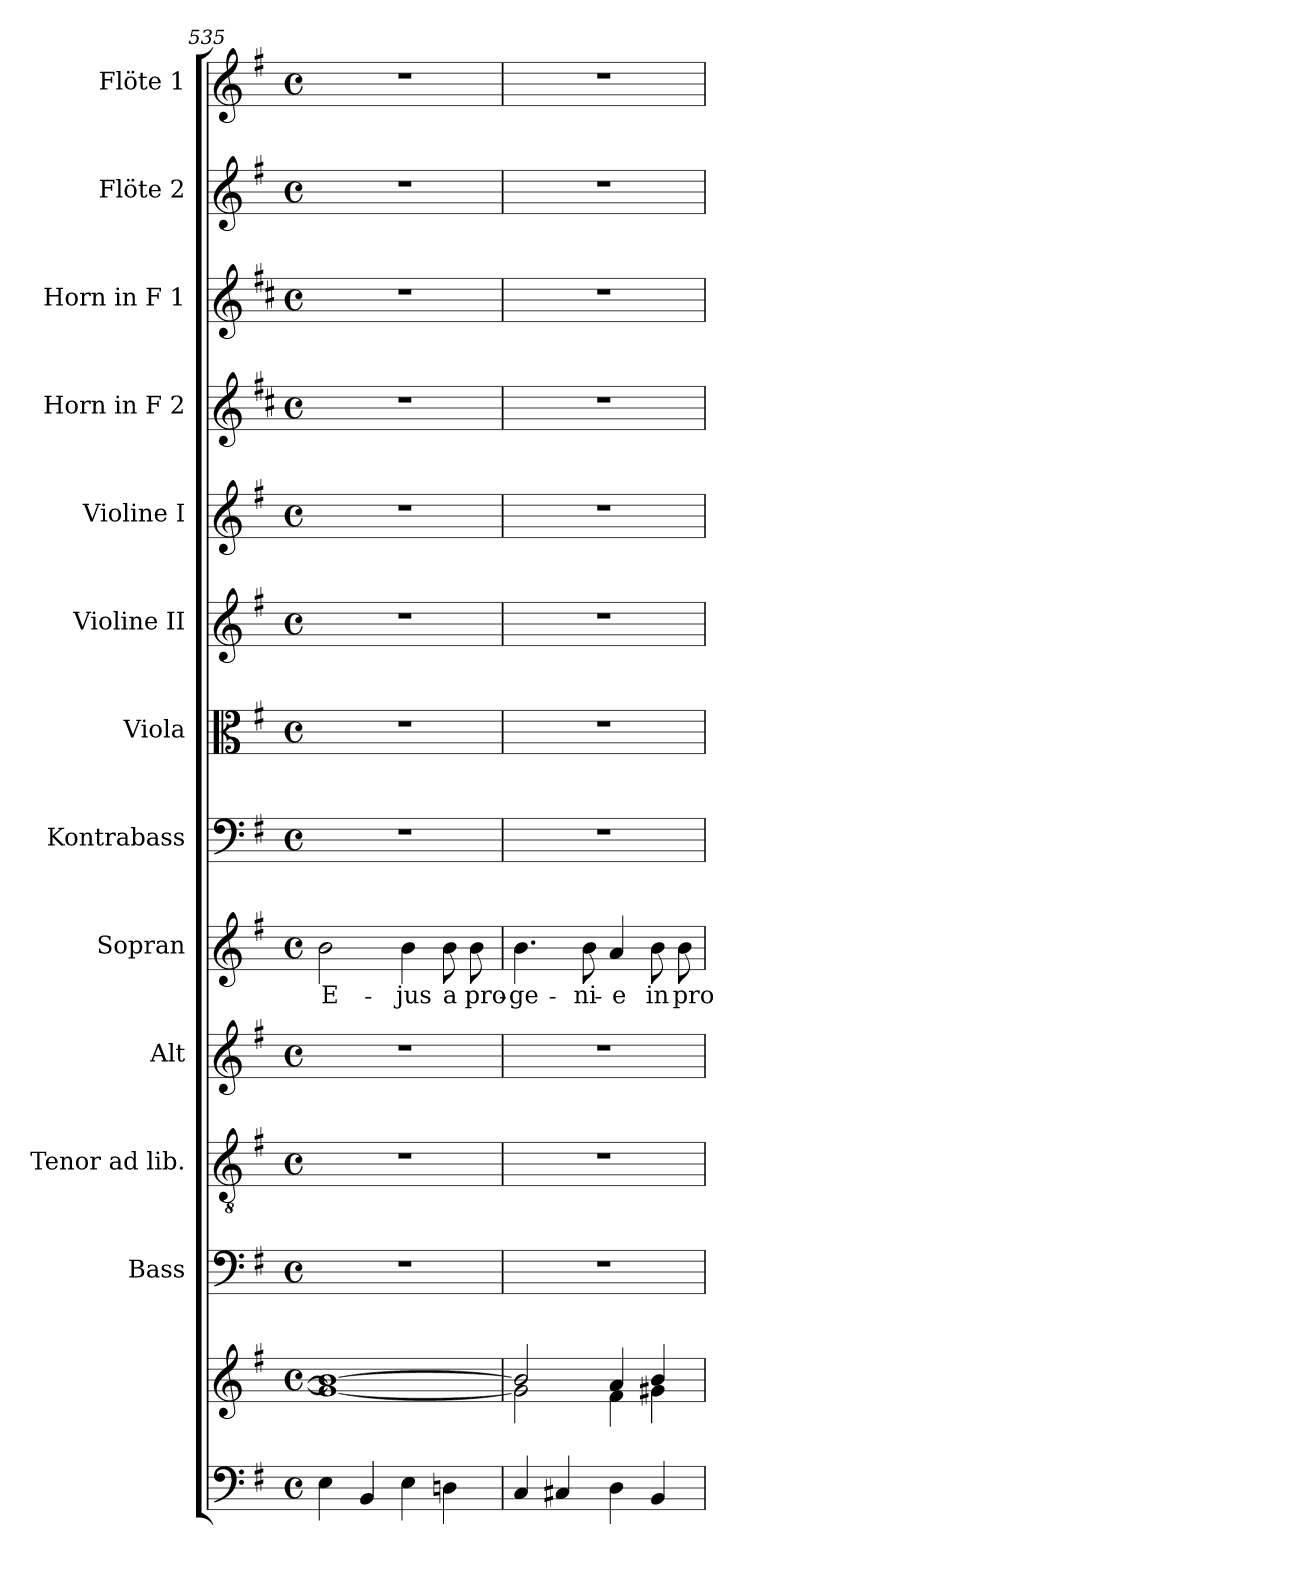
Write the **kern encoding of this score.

**kern	**kern	**kern	**kern	**kern	**kern	**text	**kern	**kern	**kern	**kern	**kern	**kern	**kern	**kern
*part13	*part13	*part12	*part11	*part10	*part9	*part9	*part8	*part7	*part6	*part5	*part4	*part3	*part2	*part1
*staff14	*staff13	*staff12	*staff11	*staff10	*staff9	*staff9	*staff8	*staff7	*staff6	*staff5	*staff4	*staff3	*staff2	*staff1
*	*	*I"Bass	*I"Tenor ad lib.	*I"Alt	*I"Sopran	*	*I"Kontrabass	*I"Viola	*I"Violine II	*I"Violine I	*I"Horn in F 2	*I"Horn in F 1	*I"Flöte 2	*I"Flöte 1
*	*	*I'B.	*I'T.	*I'A.	*I'S.	*	*I'Kb.	*I'Vla.	*I'Vl. II	*I'Vl. I	*	*	*I'Fl. 2	*I'Fl. 1
*clefF4	*clefG2	*clefF4	*clefGv2	*clefG2	*clefG2	*	*clefF4	*clefC3	*clefG2	*clefG2	*clefG2	*clefG2	*clefG2	*clefG2
*	*	*	*	*	*	*	*ITrd7c12	*	*	*	*ITrd4c7	*ITrd4c7	*	*
*k[f#]	*k[f#]	*k[f#]	*k[f#]	*k[f#]	*k[f#]	*	*k[f#]	*k[f#]	*k[f#]	*k[f#]	*k[f#]	*k[f#]	*k[f#]	*k[f#]
*G:	*G:	*G:	*G:	*G:	*G:	*	*G:	*G:	*G:	*G:	*G:	*G:	*G:	*G:
*M4/4	*M4/4	*M4/4	*M4/4	*M4/4	*M4/4	*	*M4/4	*M4/4	*M4/4	*M4/4	*M4/4	*M4/4	*M4/4	*M4/4
*met(c)	*met(c)	*met(c)	*met(c)	*met(c)	*met(c)	*	*met(c)	*met(c)	*met(c)	*met(c)	*met(c)	*met(c)	*met(c)	*met(c)
=535	=535	=535	=535	=535	=535	=535	=535	=535	=535	=535	=535	=535	=535	=535
*	*^	*	*	*	*	*	*	*	*	*	*	*	*	*
!	!	!	!	!	!	!	!LO:LY:b	!	!	!	!	!	!	!	!
4E\	1b_	1g_	1r	1r	1r	2b\	E-	1r	1r	1r	1r	1r	1r	1r	1r
4BB/	.	.	.	.	.	.	.	.	.	.	.	.	.	.	.
!	!	!	!	!	!	!	!LO:LY:b	!	!	!	!	!	!	!	!
4E\	.	.	.	.	.	4b\	-jus	.	.	.	.	.	.	.	.
!	!	!	!	!	!	!	!LO:LY:b	!	!	!	!	!	!	!	!
4Dn\	.	.	.	.	.	8b\	a	.	.	.	.	.	.	.	.
!	!	!	!	!	!	!	!LO:LY:b	!	!	!	!	!	!	!	!
.	.	.	.	.	.	8b\	pro-	.	.	.	.	.	.	.	.
!!LO:PB:g=z
=536	=536	=536	=536	=536	=536	=536	=536	=536	=536	=536	=536	=536	=536	=536	=536
!	!	!	!	!	!	!	!LO:LY:b	!	!	!	!	!	!	!	!
4C/	2b/]	2g\]	1r	1r	1r	4.b\	-ge-	1r	1r	1r	1r	1r	1r	1r	1r
4C#X/	.	.	.	.	.	.	.	.	.	.	.	.	.	.	.
!	!	!	!	!	!	!	!LO:LY:b	!	!	!	!	!	!	!	!
.	.	.	.	.	.	8b\	-ni-	.	.	.	.	.	.	.	.
!	!	!	!	!	!	!	!LO:LY:b	!	!	!	!	!	!	!	!
4D\	4a/	4f#\	.	.	.	4a/	-e	.	.	.	.	.	.	.	.
!	!	!	!	!	!	!	!LO:LY:b	!	!	!	!	!	!	!	!
4BB/	4b/	4g#X\	.	.	.	8b\	in	.	.	.	.	.	.	.	.
!	!	!	!	!	!	!	!LO:LY:b	!	!	!	!	!	!	!	!
.	.	.	.	.	.	8b\	pro-	.	.	.	.	.	.	.	.
*	*v	*v	*	*	*	*	*	*	*	*	*	*	*	*	*
=	=	=	=	=	=	=	=	=	=	=	=	=	=	=
*-	*-	*-	*-	*-	*-	*-	*-	*-	*-	*-	*-	*-	*-	*-
